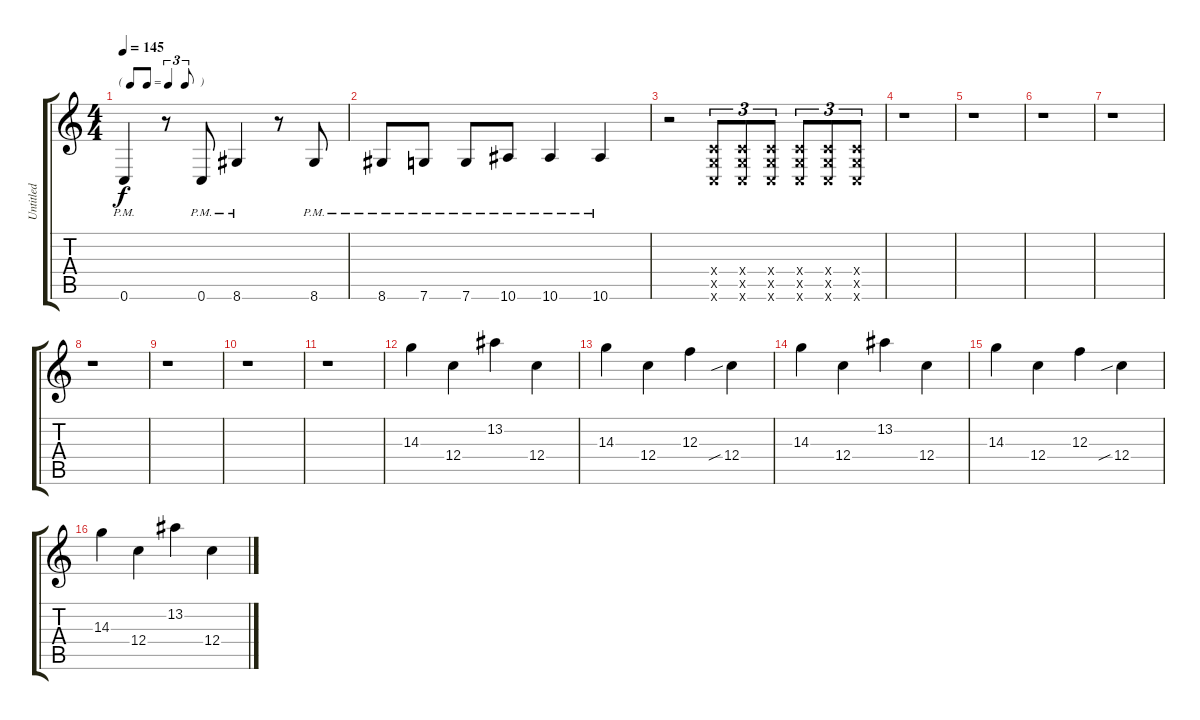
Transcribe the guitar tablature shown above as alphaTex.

\track ("Untitled" "Untitled") {instrument distortionguitar}
\staff {score tabs}
\tuning (D4 A3 F3 C3 G2 C2) {hide}
\ts (4 4)
\tf triplet8th
\tempo 145
\clef g2
\ks c
0.6{pm}.4{dy f} r.8 0.6{pm}.8 8.6{pm}.4 r.8 8.6{pm}.8 |
8.6{pm}.8 7.6{pm}.8 7.6{pm}.8 10.6{pm}.8 10.6{pm}.4 10.6{pm}.4 |
r.2 (0.4{x} 0.5{x} 0.6{x}).8{tu (3 2)} (0.4{x} 0.5{x} 0.6{x}).8{tu (3 2)} (0.4{x} 0.5{x} 0.6{x}).8{tu (3 2)} (0.4{x} 0.5{x} 0.6{x}).8{tu (3 2)} (0.4{x} 0.5{x} 0.6{x}).8{tu (3 2)} (0.4{x} 0.5{x} 0.6{x}).8{tu (3 2)} |
r.1 |
r.1 |
r.1 |
r.1 |
r.1 |
r.1 |
r.1 |
r.1 |
14.3.4 12.4.4 13.2.4 12.4.4 |
14.3.4 12.4.4 12.3.4 12.4{sib}.4 |
14.3.4 12.4.4 13.2.4 12.4.4 |
14.3.4 12.4.4 12.3.4 12.4{sib}.4 |
14.3.4 12.4.4 13.2.4 12.4.4
